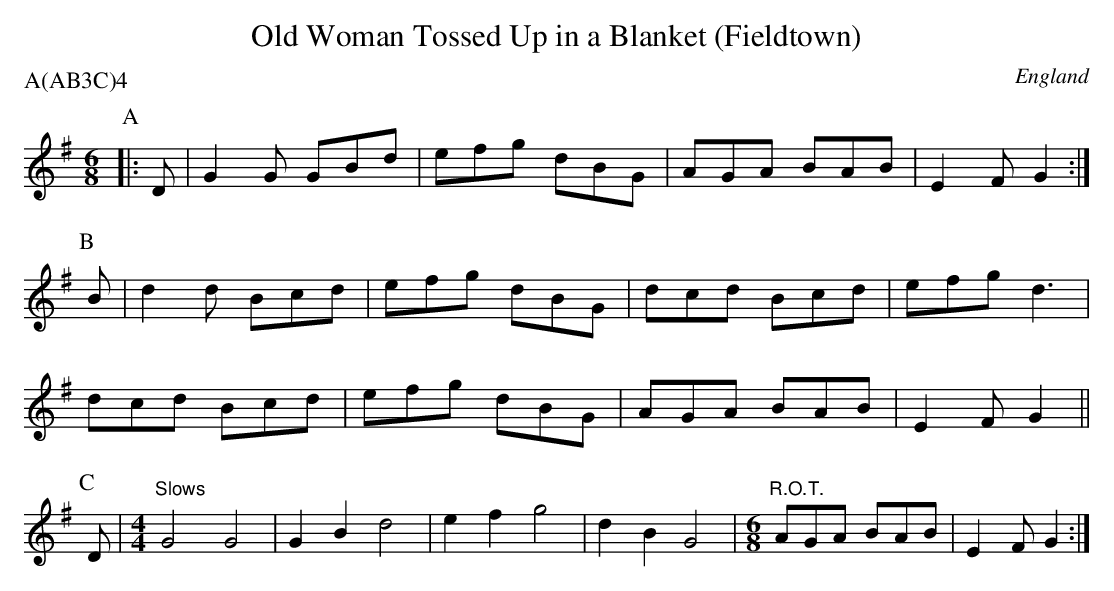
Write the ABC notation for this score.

X:1
T:Old Woman Tossed Up in a Blanket (Fieldtown)
O:England
L:1/8
M:6/8
P:A(AB3C)4
K:G major
P:A
|:D|G2G GBd|efg dBG|AGA BAB|E2F G2:|
P:B
B|d2d Bcd|efg dBG|dcd Bcd|efg d3 |
dcd Bcd|efg dBG|AGA BAB|E2F G2||
P:C
D |[M:4/4]"Slows"G4 G4| G2 B2 d4 | e2 f2 g4 | d2 B2 G4 |[M:6/8]"R.O.T." AGA BAB| E2 F G2 :|
